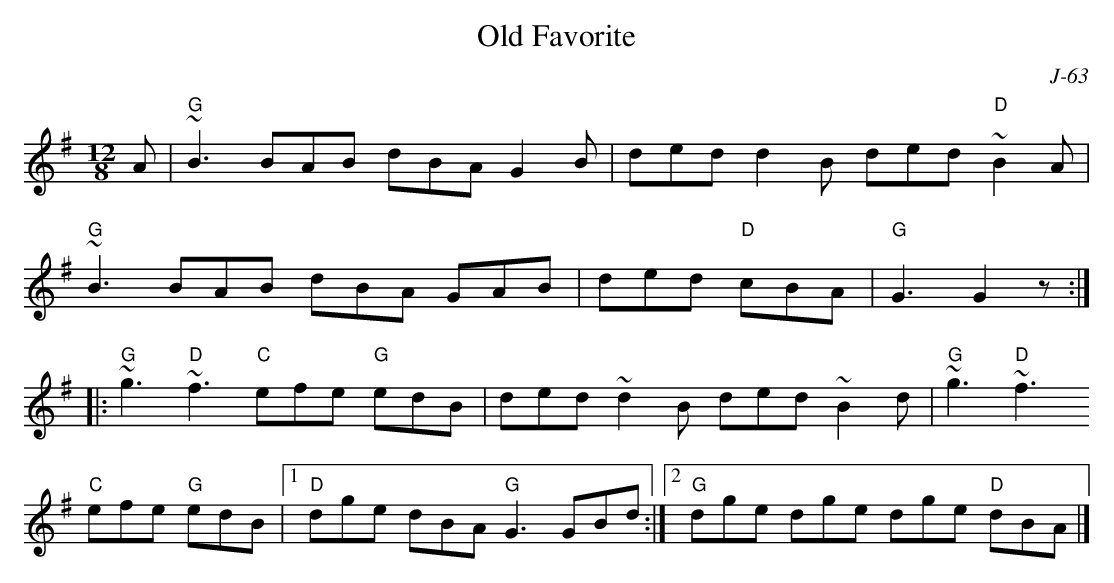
X:1
T:Old Favorite
M:12/8
L:1/8
C:J-63
K:G
A|"G"~B3 BAB dBA G2B| ded d2B ded "D"~B2A|
"G"~B3 BAB dBA GAB| ded "D"cBA| "G"G3 G2z :|
|: "G"~g3 "D"~f3 "C"efe "G"edB| ded ~d2 B ded ~B2 d| "G"~g3 "D"~f3
"C"efe "G"edB|1 "D"dge dBA "G"G3 GBd :|2 "G"dge dge dge "D"dBA |]
